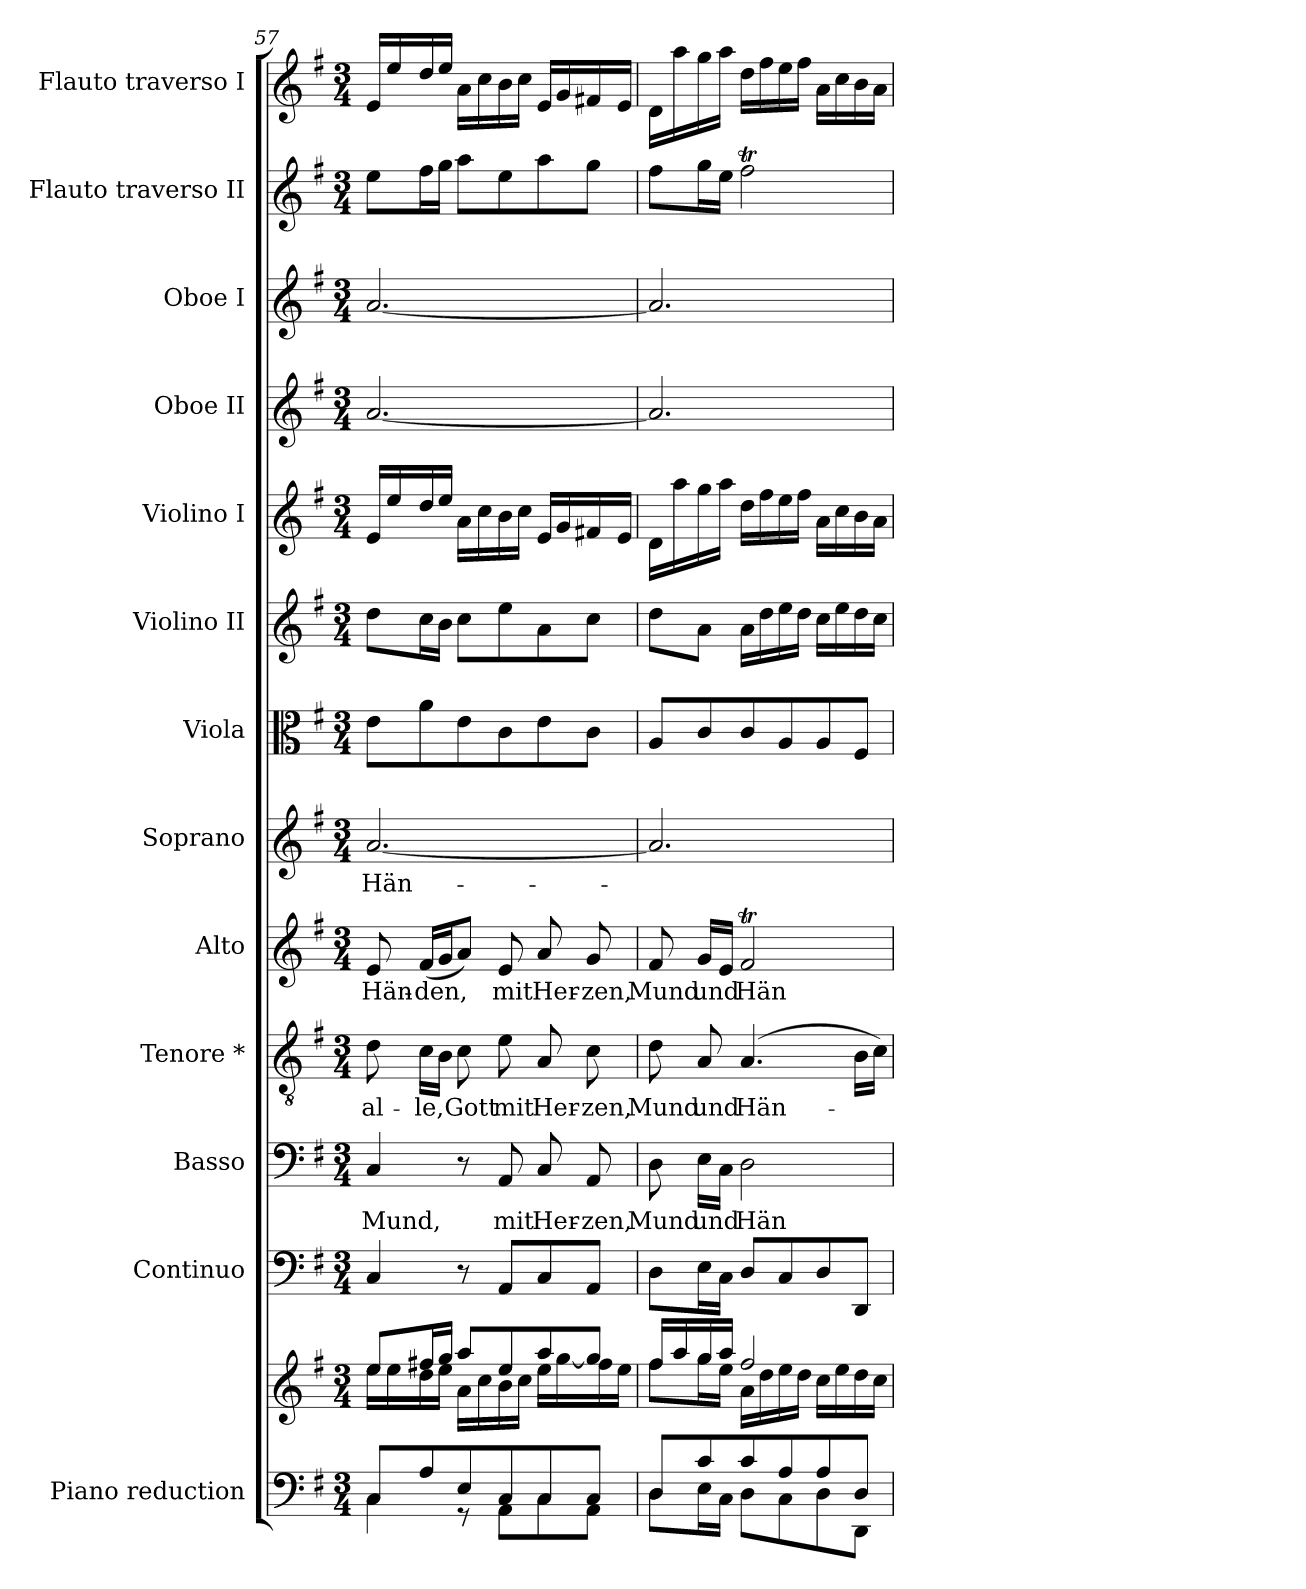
**kern	**kern	**kern	**kern	**text	**kern	**text	**kern	**text	**kern	**text	**kern	**kern	**kern	**kern	**kern	**kern	**kern
*part13	*part13	*part12	*part11	*part11	*part10	*part10	*part9	*part9	*part8	*part8	*part7	*part6	*part5	*part4	*part3	*part2	*part1
*staff14	*staff13	*staff12	*staff11	*staff11	*staff10	*staff10	*staff9	*staff9	*staff8	*staff8	*staff7	*staff6	*staff5	*staff4	*staff3	*staff2	*staff1
*I"Piano reduction	*	*I"Continuo	*I"Basso	*	*I"Tenore *	*	*I"Alto	*	*I"Soprano	*	*I"Viola	*I"Violino II	*I"Violino I	*I"Oboe II	*I"Oboe I	*I"Flauto traverso II	*I"Flauto traverso I
*I'Pno	*	*	*	*	*	*	*	*	*	*	*I'Vla	*I'Vln	*I'Vln	*I'Ob	*I'Ob	*	*
*clefF4	*clefG2	*clefF4	*clefF4	*	*clefGv2	*	*clefG2	*	*clefG2	*	*clefC3	*clefG2	*clefG2	*clefG2	*clefG2	*clefG2	*clefG2
*k[f#]	*k[f#]	*k[f#]	*k[f#]	*	*k[f#]	*	*k[f#]	*	*k[f#]	*	*k[f#]	*k[f#]	*k[f#]	*k[f#]	*k[f#]	*k[f#]	*k[f#]
*M3/4	*M3/4	*M3/4	*M3/4	*	*M3/4	*	*M3/4	*	*M3/4	*	*M3/4	*M3/4	*M3/4	*M3/4	*M3/4	*M3/4	*M3/4
=57	=57	=57	=57	=57	=57	=57	=57	=57	=57	=57	=57	=57	=57	=57	=57	=57	=57
*^	*^	*	*	*	*	*	*	*	*	*	*	*	*	*	*	*	*
!	!	!	!	!	!	!LO:LY:b	!	!LO:LY:b	!	!LO:LY:b	!	!LO:LY:b	!	!	!	!	!	!	!
8C/L	4C\	8ee/L	16ee\LL	4C/	4C/	Mund,	8d\	al-	8e/	Hän-	[2.a/	Hän-	8e\L	8dd\L	16e/LL	[2.a/	[2.a/	8ee\L	16e/LL
.	.	.	16ee\	.	.	.	.	.	.	.	.	.	.	.	16ee/	.	.	.	16ee/
!	!	!	!	!	!	!	!	!LO:LY:b	!	!LO:LY:b	!	!	!	!	!	!	!	!	!
8A/	.	16ff#X/L	16dd\	.	.	.	16c\LL	-le,	(<16f#/LL	-den,	.	.	8a\	16cc\L	16dd/	.	.	16ff#\L	16dd/
.	.	16gg/JJ	16ee\JJ	.	.	.	16B\JJ	.	16g/J	.	.	.	.	16b\JJ	16ee/JJ	.	.	16gg\JJ	16ee/JJ
!	!	!	!	!	!	!	!	!LO:LY:b	!	!	!	!	!	!	!	!	!	!	!
8E/	8r	8aa/L	16a\LL	8r	8r	.	8c\	Gott	8a/J)	.	.	.	8e\	8cc\L	16a\LL	.	.	8aa\L	16a\LL
.	.	.	16cc\	.	.	.	.	.	.	.	.	.	.	.	16cc\	.	.	.	16cc\
!	!	!	!	!	!	!LO:LY:b	!	!LO:LY:b	!	!LO:LY:b	!	!	!	!	!	!	!	!	!
8C/	8AA\L	8ee/	16b\	8AA/L	8AA/	mit	8e\	mit	8e/	mit	.	.	8c\	8ee\	16b\	.	.	8ee\	16b\
.	.	.	16cc\JJ	.	.	.	.	.	.	.	.	.	.	.	16cc\JJ	.	.	.	16cc\JJ
!	!	!	!	!	!	!LO:LY:b	!	!LO:LY:b	!	!LO:LY:b	!	!	!	!	!	!	!	!	!
8C/	8C\	8aa/	16ee\LL	8C/	8C/	Her-	8A/	Her-	8a/	Her-	.	.	8e\	8a\	16e/LL	.	.	8aa\	16e/LL
.	.	.	[16gg\	.	.	.	.	.	.	.	.	.	.	.	16g/	.	.	.	16g/
!	!	!	!	!	!	!LO:LY:b	!	!LO:LY:b	!	!LO:LY:b	!	!	!	!	!	!	!	!	!
8C/J	8AA\J	8gg/J]	16ff#\	8AA/J	8AA/	-zen,	8c\	-zen,	8g/	-zen,	.	.	8c\J	8cc\J	16f#X/	.	.	8gg\J	16f#X/
.	.	.	16ee\JJ	.	.	.	.	.	.	.	.	.	.	.	16e/JJ	.	.	.	16e/JJ
=58	=58	=58	=58	=58	=58	=58	=58	=58	=58	=58	=58	=58	=58	=58	=58	=58	=58	=58	=58
!	!	!	!	!	!	!LO:LY:b	!	!LO:LY:b	!	!LO:LY:b	!	!	!	!	!	!	!	!	!
8D/L	8D\L	16ff#/LL	8ff#\L	8D\L	8D\	Mund	8d\	Mund	8f#/	Mund	2.a/]	.	8A/L	8dd\L	16d\LL	2.a/]	2.a/]	8ff#\L	16d\LL
.	.	16aa/	.	.	.	.	.	.	.	.	.	.	.	.	16aa\	.	.	.	16aa\
!	!	!	!	!	!	!LO:LY:b	!	!LO:LY:b	!	!LO:LY:b	!	!	!	!	!	!	!	!	!
8c/	16E\L	16gg/	16gg\L	16E\L	16E\LL	und	8A/	und	16g/LL	und	.	.	8c/	8a\J	16gg\	.	.	16gg\L	16gg\
.	16C\JJ	16aa/JJ	16ee\JJ	16C\JJ	16C\JJ	.	.	.	16e/JJ	.	.	.	.	.	16aa\JJ	.	.	16ee\JJ	16aa\JJ
!	!	!	!	!	!	!LO:LY:b	!	!LO:LY:b	!	!LO:LY:b	!	!	!	!	!	!	!	!	!
8c/	8D\L	2ff#/	16a\LL	8D/L	2D\	Hän-	(>4.A/	Hän-	2f#t/	Hän-	.	.	8c/	16a\LL	16dd\LL	.	.	2ff#t\	16dd\LL
.	.	.	16dd\	.	.	.	.	.	.	.	.	.	.	16dd\	16ff#\	.	.	.	16ff#\
8A/	8C\	.	16ee\	8C/	.	.	.	.	.	.	.	.	8A/	16ee\	16ee\	.	.	.	16ee\
.	.	.	16dd\JJ	.	.	.	.	.	.	.	.	.	.	16dd\JJ	16ff#\JJ	.	.	.	16ff#\JJ
8A/	8D\	.	16cc\LL	8D/	.	.	.	.	.	.	.	.	8A/	16cc\LL	16a\LL	.	.	.	16a\LL
.	.	.	16ee\	.	.	.	.	.	.	.	.	.	.	16ee\	16cc\	.	.	.	16cc\
8D/J	8DD\J	.	16dd\	8DD/J	.	.	16B\LL	.	.	.	.	.	8F#/J	16dd\	16b\	.	.	.	16b\
.	.	.	16cc\JJ	.	.	.	16c\JJ)	.	.	.	.	.	.	16cc\JJ	16a\JJ	.	.	.	16a\JJ
*v	*v	*	*	*	*	*	*	*	*	*	*	*	*	*	*	*	*	*	*
*	*v	*v	*	*	*	*	*	*	*	*	*	*	*	*	*	*	*	*
=	=	=	=	=	=	=	=	=	=	=	=	=	=	=	=	=	=
*-	*-	*-	*-	*-	*-	*-	*-	*-	*-	*-	*-	*-	*-	*-	*-	*-	*-
